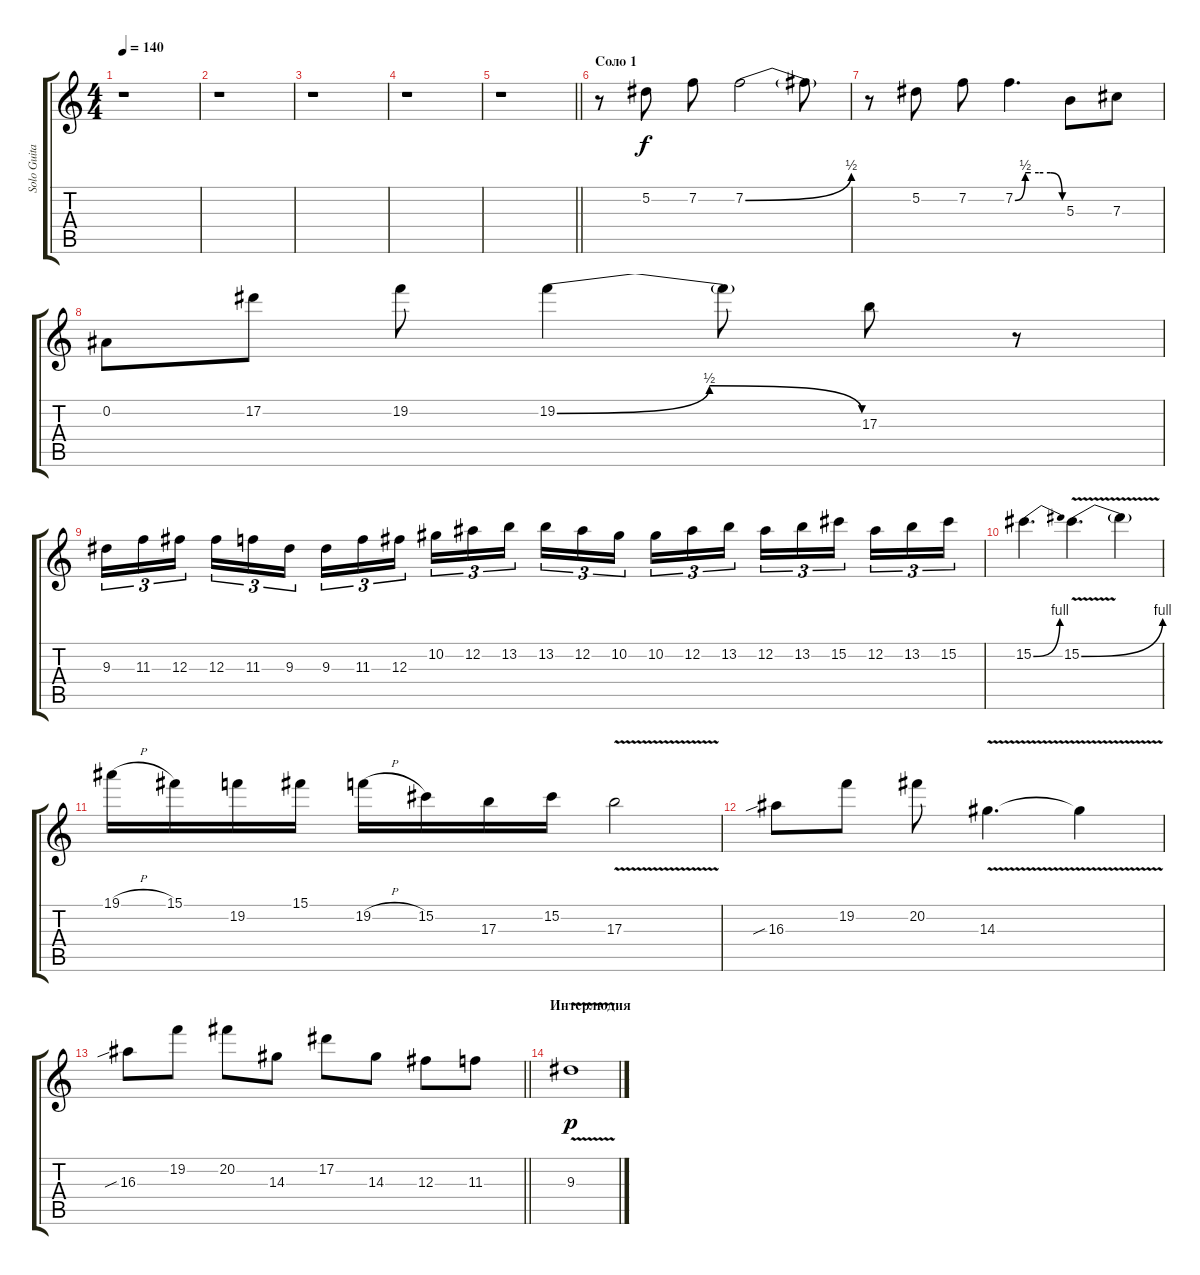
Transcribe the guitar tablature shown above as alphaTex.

\track ("Solo Guitar" "Solo Guita") {instrument overdrivenguitar}
\staff {score tabs}
\tuning (Eb4 Bb3 Gb3 Db3 Ab2 Eb2) {hide}
\ts (4 4)
\tempo 140
\clef g2
\ks c
r.1{dy f} |
r.1 |
r.1 |
r.1 |
\barLineRight lightlight
r.1 |
\section ("" "Соло 1")
r.8 5.2.8 7.2.8 7.2{be (bend 0 0 60 2)}.2 7.2{t}.8 |
r.8 5.2.8 7.2.8 7.2{be (custom 0 0 13 2 20 2 30 2 45 2 60 0)}.4{d} 5.3.8 7.3.8 |
0.2.8 17.2.8 19.2.8 19.2{be (bendrelease 0 0 20 2 44 2 60 0)}.4 19.2{t}.8 17.3.8 r.8 |
9.3.16{tu (3 2)} 11.3.16{tu (3 2)} 12.3.16{tu (3 2) beam splitsecondary} 12.3.16{tu (3 2)} 11.3.16{tu (3 2)} 9.3.16{tu (3 2)} 9.3.16{tu (3 2)} 11.3.16{tu (3 2)} 12.3.16{tu (3 2) beam splitsecondary} 10.2.16{tu (3 2)} 12.2.16{tu (3 2)} 13.2.16{tu (3 2)} 13.2.16{tu (3 2)} 12.2.16{tu (3 2)} 10.2.16{tu (3 2) beam splitsecondary} 10.2.16{tu (3 2)} 12.2.16{tu (3 2)} 13.2.16{tu (3 2)} 12.2.16{tu (3 2)} 13.2.16{tu (3 2)} 15.2.16{tu (3 2) beam splitsecondary} 12.2.16{tu (3 2)} 13.2.16{tu (3 2)} 15.2.16{tu (3 2)} |
15.2{be (bend 0 0 60 4)}.4{d} 15.2{be (bend 0 0 60 4) v}.4{d} 15.2{t}.4 |
19.1{h}.16 15.1.16 19.2.16 15.1.16 19.2{h}.16 15.2.16 17.3.16 15.2.16 17.3{v}.2 |
16.3{sib}.8 19.2.8 20.2.8 14.3{v}.4{d} 14.3{t}.4 |
\barLineRight lightlight
16.3{sib}.8 19.2.8 20.2.8 14.3.8 17.2.8 14.3.8 12.3.8 11.3.8 |
\section ("" "Интерлюдия")
9.3{v}.1{dy p}
